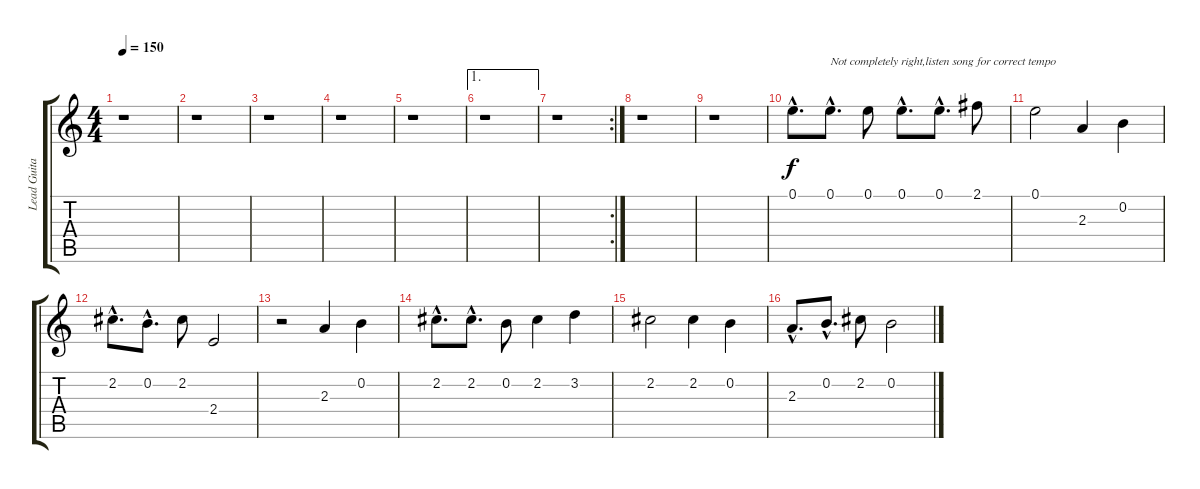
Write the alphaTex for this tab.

\track ("Lead Guitar" "Lead Guita") {instrument electricguitarclean}
\staff {score tabs}
\tuning (E4 B3 G3 D3 A2 E2) {hide}
\ts (4 4)
\tempo 150
\clef g2
\ks c
r.1{dy f} |
r.1 |
r.1 |
r.1 |
r.1 |
\ae 1
r.1 |
\rc 2
r.1 |
r.1 |
r.1 |
0.1{hac}.8{d} 0.1{hac}.8{d txt "Not completely right,listen song for correct tempo"} 0.1.8 0.1{hac}.8{d} 0.1{hac}.8{d} 2.1.8 |
0.1.2 2.3.4 0.2.4 |
2.2{hac}.8{d} 0.2{hac}.8{d} 2.2.8 2.4.2 |
r.2 2.3.4 0.2.4 |
2.2{hac}.8{d} 2.2{hac}.8{d} 0.2.8 2.2.4 3.2.4 |
2.2.2 2.2.4 0.2.4 |
2.3{hac}.8{d} 0.2{hac}.8{d} 2.2.8 0.2.2
